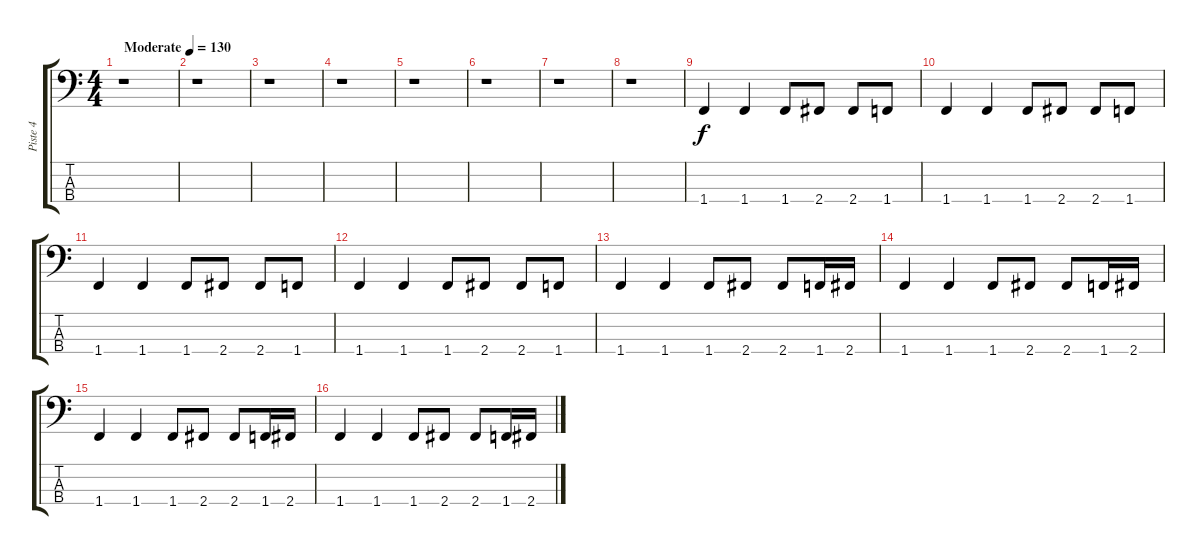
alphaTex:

\track ("Piste 4" "Piste 4") {instrument electricbassfinger}
\staff {score tabs}
\tuning (G2 D2 A1 E1) {hide}
\ts (4 4)
\tempo (130 "Moderate")
\clef f4
\ks c
r.1{dy f instrument electricbassfinger} |
r.1 |
r.1 |
r.1 |
r.1 |
r.1 |
r.1 |
r.1 |
1.4.4 1.4.4 1.4.8 2.4.8 2.4.8 1.4.8 |
1.4.4 1.4.4 1.4.8 2.4.8 2.4.8 1.4.8 |
1.4.4 1.4.4 1.4.8 2.4.8 2.4.8 1.4.8 |
1.4.4 1.4.4 1.4.8 2.4.8 2.4.8 1.4.8 |
1.4.4 1.4.4 1.4.8 2.4.8 2.4.8 1.4.16 2.4.16 |
1.4.4 1.4.4 1.4.8 2.4.8 2.4.8 1.4.16 2.4.16 |
1.4.4 1.4.4 1.4.8 2.4.8 2.4.8 1.4.16 2.4.16 |
1.4.4 1.4.4 1.4.8 2.4.8 2.4.8 1.4.16 2.4.16
